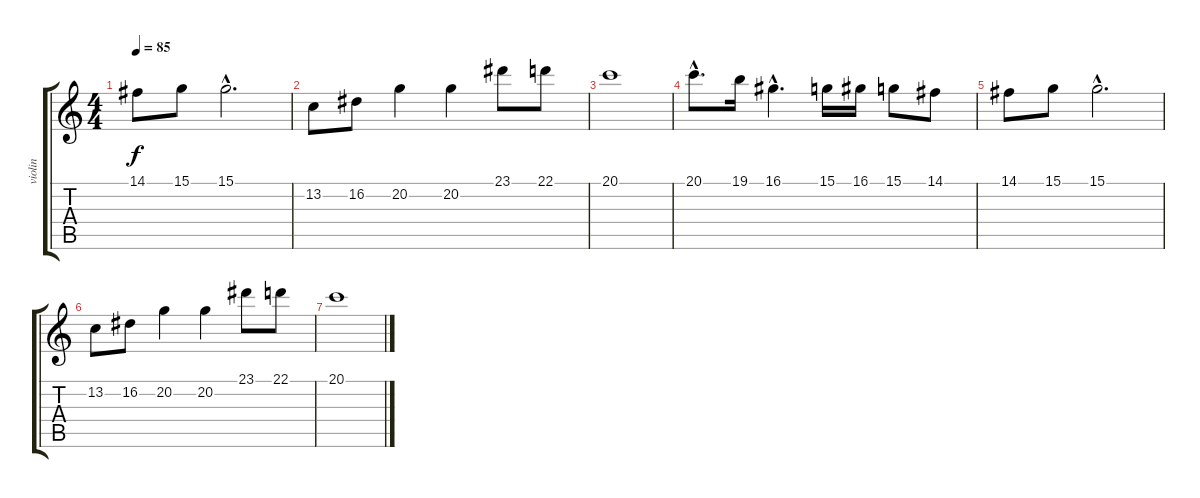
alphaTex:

\track ("violin" "violin") {instrument violin}
\staff {score tabs}
\tuning (E4 B3 G3 D3 A2 E2) {hide}
\ts (4 4)
\tempo 85
\clef g2
\ks c
14.1.8{dy f} 15.1.8 15.1{hac}.2{d} |
13.2.8 16.2.8 20.2.4 20.2.4 23.1.8 22.1.8 |
20.1.1 |
20.1{hac}.8{d} 19.1.16 16.1{hac}.4{d} 15.1.16 16.1.16 15.1.8 14.1.8 |
14.1.8 15.1.8 15.1{hac}.2{d} |
13.2.8 16.2.8 20.2.4 20.2.4 23.1.8 22.1.8 |
20.1.1
